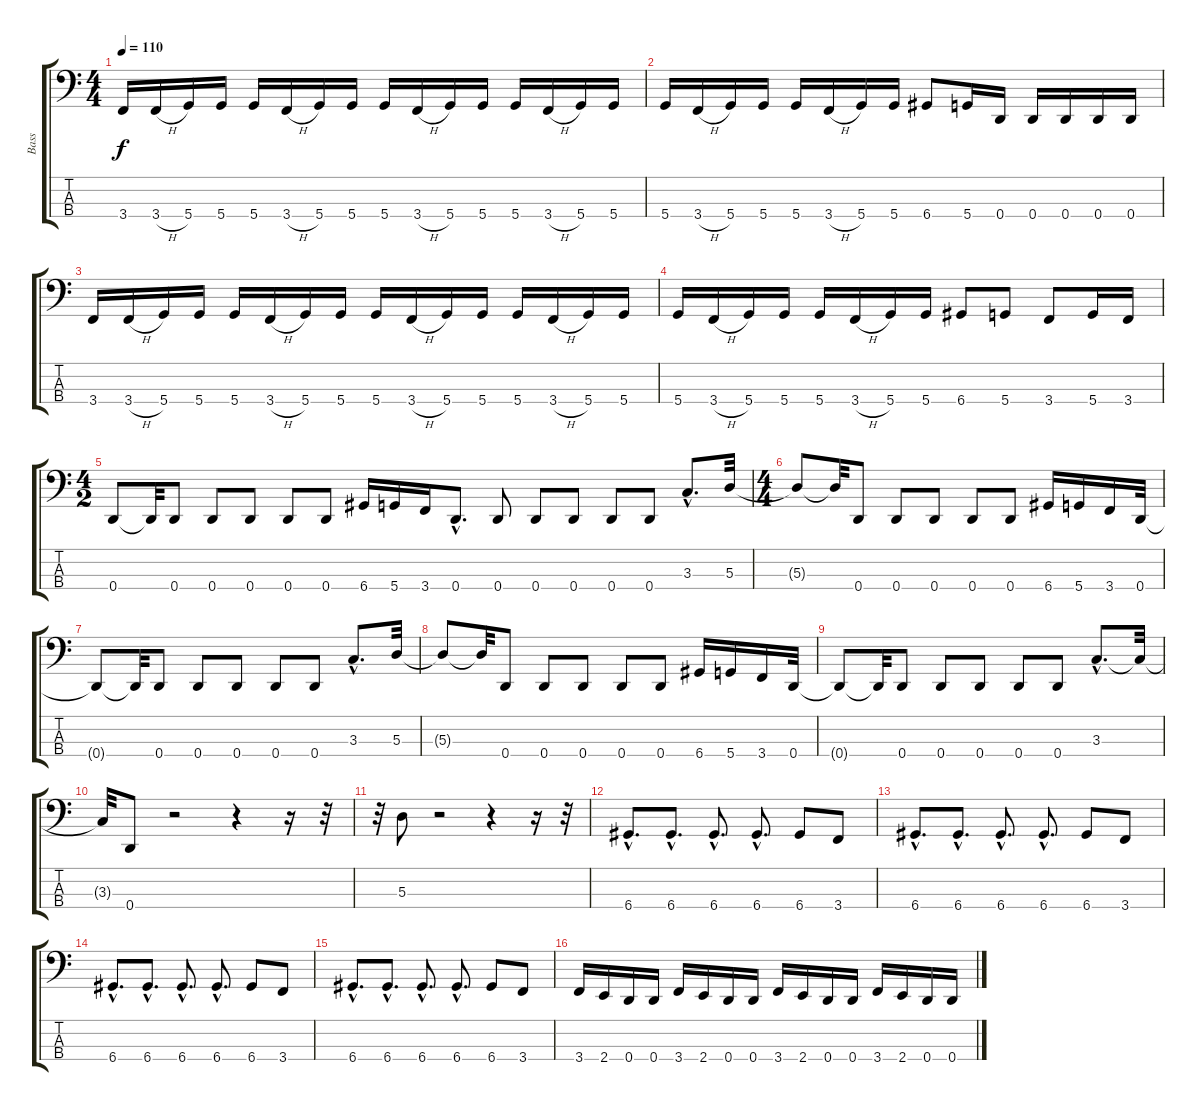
\track ("Bass" "Bass") {instrument electricbasspick}
\staff {score tabs}
\tuning (G2 D2 A1 D1) {hide}
\ts (4 4)
\tempo 110
\clef f4
\ks c
3.4.16{dy f} 3.4{h}.16 5.4.16 5.4.16 5.4.16 3.4{h}.16 5.4.16 5.4.16 5.4.16 3.4{h}.16 5.4.16 5.4.16 5.4.16 3.4{h}.16 5.4.16 5.4.16 |
5.4.16 3.4{h}.16 5.4.16 5.4.16 5.4.16 3.4{h}.16 5.4.16 5.4.16 6.4.8 5.4.16 0.4.16 0.4.16 0.4.16 0.4.16 0.4.16 |
3.4.16 3.4{h}.16 5.4.16 5.4.16 5.4.16 3.4{h}.16 5.4.16 5.4.16 5.4.16 3.4{h}.16 5.4.16 5.4.16 5.4.16 3.4{h}.16 5.4.16 5.4.16 |
5.4.16 3.4{h}.16 5.4.16 5.4.16 5.4.16 3.4{h}.16 5.4.16 5.4.16 6.4.8 5.4.8 3.4.8 5.4.16 3.4.16 |
\ts (4 2)
0.4.8 0.4{t}.32 0.4.8 0.4.8 0.4.8 0.4.8 0.4.8 6.4.16 5.4.16 3.4.16 0.4{hac}.8{d} 0.4.8 0.4.8 0.4.8 0.4.8 0.4.8 3.3{hac}.8{d} 5.3.32 |
\ts (4 4)
5.3{t}.8 5.3{t}.32 0.4.8 0.4.8 0.4.8 0.4.8 0.4.8 6.4.16 5.4.16 3.4.16 0.4.32 |
0.4{t}.8 0.4{t}.32 0.4.8 0.4.8 0.4.8 0.4.8 0.4.8 3.3{hac}.8{d} 5.3.32 |
5.3{t}.8 5.3{t}.32 0.4.8 0.4.8 0.4.8 0.4.8 0.4.8 6.4.16 5.4.16 3.4.16 0.4.32 |
0.4{t}.8 0.4{t}.32 0.4.8 0.4.8 0.4.8 0.4.8 0.4.8 3.3{hac}.8{d} 3.3{t}.32 |
3.3{t}.32 0.4.8 r.2 r.4 r.16 r.32 |
r.32 5.3.8 r.2 r.4 r.16 r.32 |
6.4{hac}.8{d} 6.4{hac}.8{d} 6.4{hac}.8{d} 6.4{hac}.8{d} 6.4.8 3.4.8 |
6.4{hac}.8{d} 6.4{hac}.8{d} 6.4{hac}.8{d} 6.4{hac}.8{d} 6.4.8 3.4.8 |
6.4{hac}.8{d} 6.4{hac}.8{d} 6.4{hac}.8{d} 6.4{hac}.8{d} 6.4.8 3.4.8 |
6.4{hac}.8{d} 6.4{hac}.8{d} 6.4{hac}.8{d} 6.4{hac}.8{d} 6.4.8 3.4.8 |
3.4.16 2.4.16 0.4.16 0.4.16 3.4.16 2.4.16 0.4.16 0.4.16 3.4.16 2.4.16 0.4.16 0.4.16 3.4.16 2.4.16 0.4.16 0.4.16
